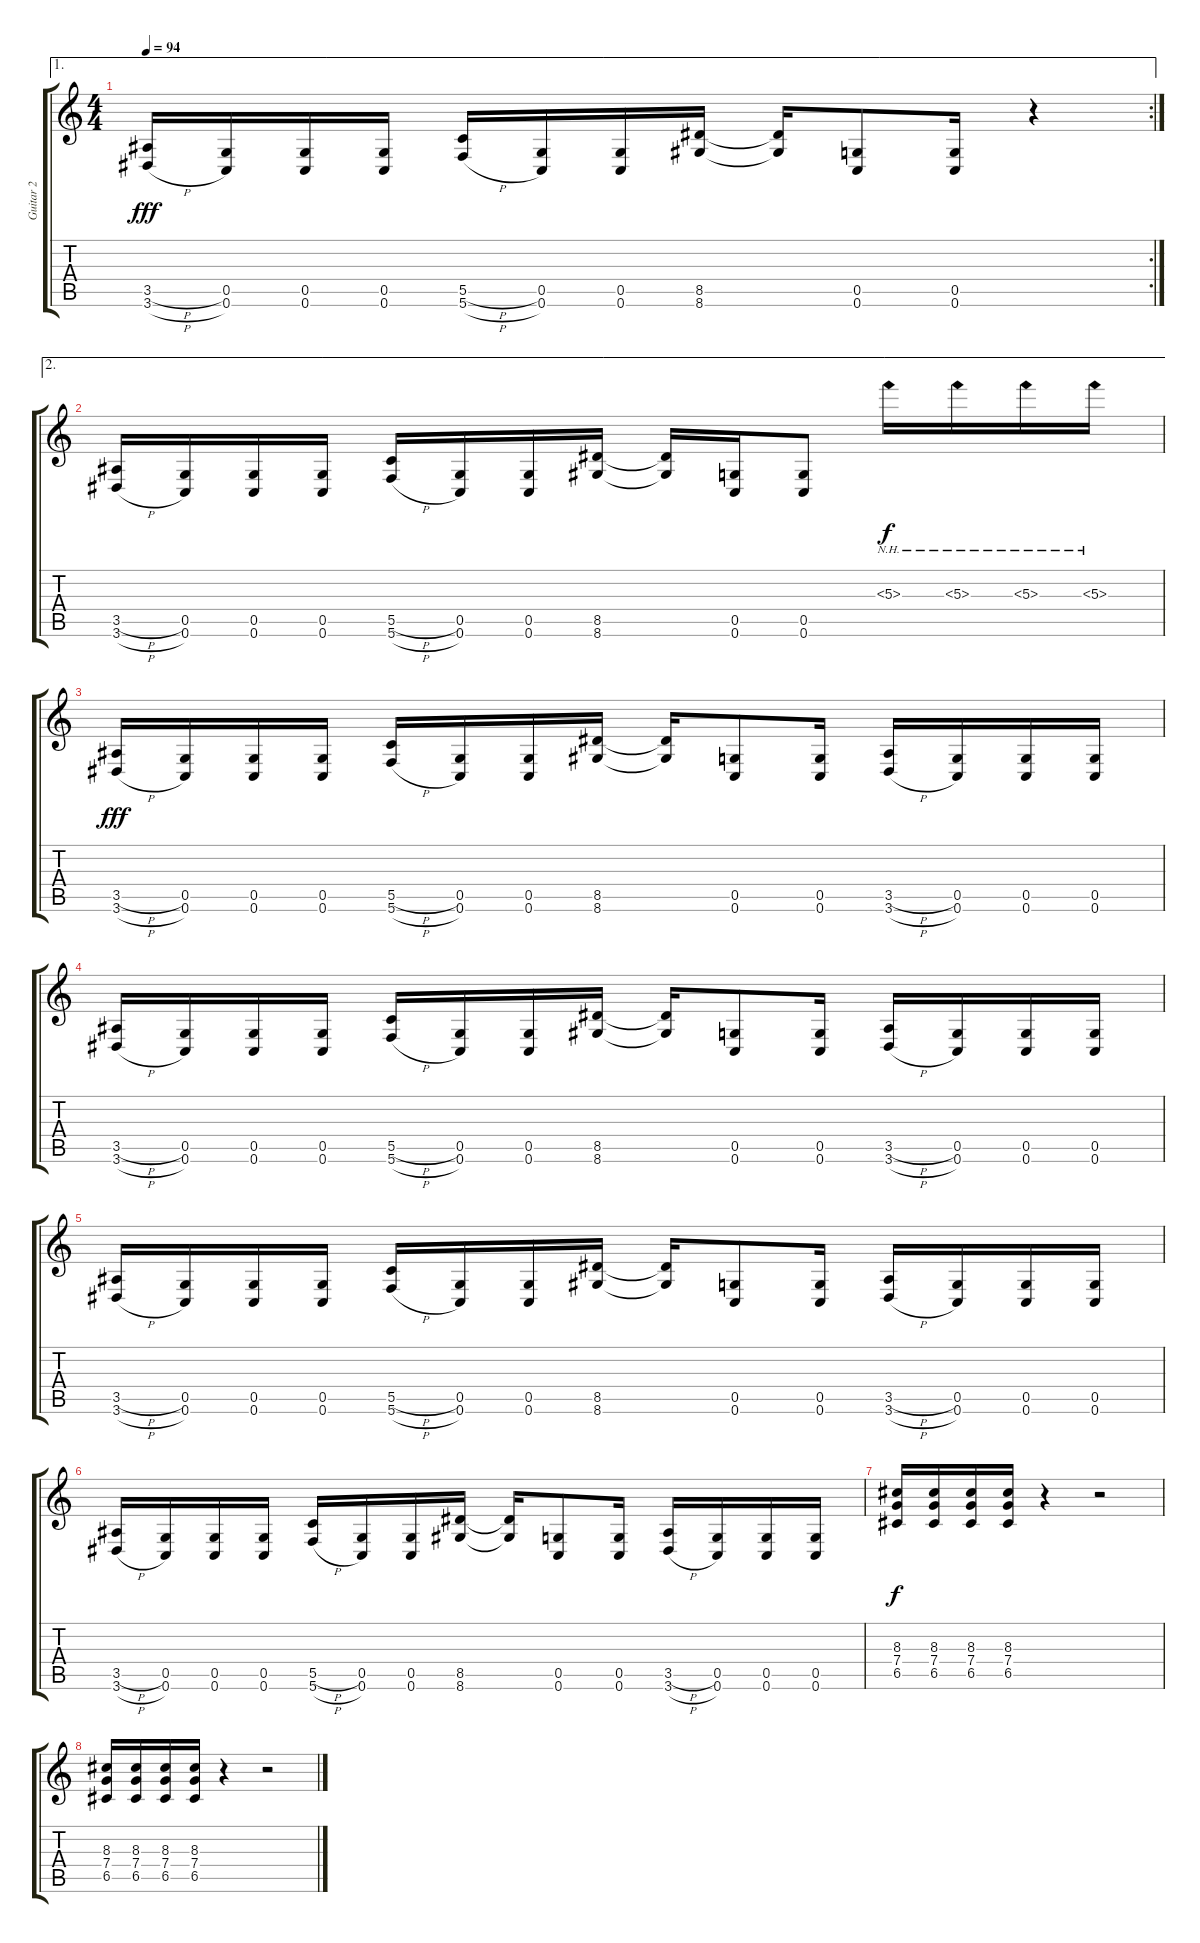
\track ("Guitar 2" "Guitar 2") {instrument distortionguitar}
\staff {score tabs}
\tuning (D4 A3 F3 C3 G2 C2) {hide}
\ae 1
\rc 2
\ts (4 4)
\tempo 94
\clef g2
\ks c
(3.5{h} 3.6{h}).16{dy fff} (0.5 0.6).16 (0.5 0.6).16 (0.5 0.6).16 (5.5{h} 5.6{h}).16 (0.5 0.6).16 (0.5 0.6).16 (8.5 8.6).16 (8.5{t} 8.6{t}).16 (0.5 0.6).8 (0.5 0.6).16 r.4 |
\ae 2
(3.5{h} 3.6{h}).16 (0.5 0.6).16 (0.5 0.6).16 (0.5 0.6).16 (5.5{h} 5.6{h}).16 (0.5 0.6).16 (0.5 0.6).16 (8.5 8.6).16 (8.5{t} 8.6{t}).16 (0.5 0.6).16 (0.5 0.6).8 5.3{nh}.16{dy f} 5.3{nh}.16 5.3{nh}.16 5.3{nh}.16 |
(3.5{h} 3.6{h}).16{dy fff} (0.5 0.6).16 (0.5 0.6).16 (0.5 0.6).16 (5.5{h} 5.6{h}).16 (0.5 0.6).16 (0.5 0.6).16 (8.5 8.6).16 (8.5{t} 8.6{t}).16 (0.5 0.6).8 (0.5 0.6).16 (3.5{h} 3.6{h}).16 (0.5 0.6).16 (0.5 0.6).16 (0.5 0.6).16 |
(3.5{h} 3.6{h}).16 (0.5 0.6).16 (0.5 0.6).16 (0.5 0.6).16 (5.5{h} 5.6{h}).16 (0.5 0.6).16 (0.5 0.6).16 (8.5 8.6).16 (8.5{t} 8.6{t}).16 (0.5 0.6).8 (0.5 0.6).16 (3.5{h} 3.6{h}).16 (0.5 0.6).16 (0.5 0.6).16 (0.5 0.6).16 |
(3.5{h} 3.6{h}).16 (0.5 0.6).16 (0.5 0.6).16 (0.5 0.6).16 (5.5{h} 5.6{h}).16 (0.5 0.6).16 (0.5 0.6).16 (8.5 8.6).16 (8.5{t} 8.6{t}).16 (0.5 0.6).8 (0.5 0.6).16 (3.5{h} 3.6{h}).16 (0.5 0.6).16 (0.5 0.6).16 (0.5 0.6).16 |
(3.5{h} 3.6{h}).16 (0.5 0.6).16 (0.5 0.6).16 (0.5 0.6).16 (5.5{h} 5.6{h}).16 (0.5 0.6).16 (0.5 0.6).16 (8.5 8.6).16 (8.5{t} 8.6{t}).16 (0.5 0.6).8 (0.5 0.6).16 (3.5{h} 3.6{h}).16 (0.5 0.6).16 (0.5 0.6).16 (0.5 0.6).16 |
(8.3 7.4 6.5).16{dy f} (8.3 7.4 6.5).16 (8.3 7.4 6.5).16 (8.3 7.4 6.5).16 r.4 r.2 |
(8.3 7.4 6.5).16 (8.3 7.4 6.5).16 (8.3 7.4 6.5).16 (8.3 7.4 6.5).16 r.4 r.2
